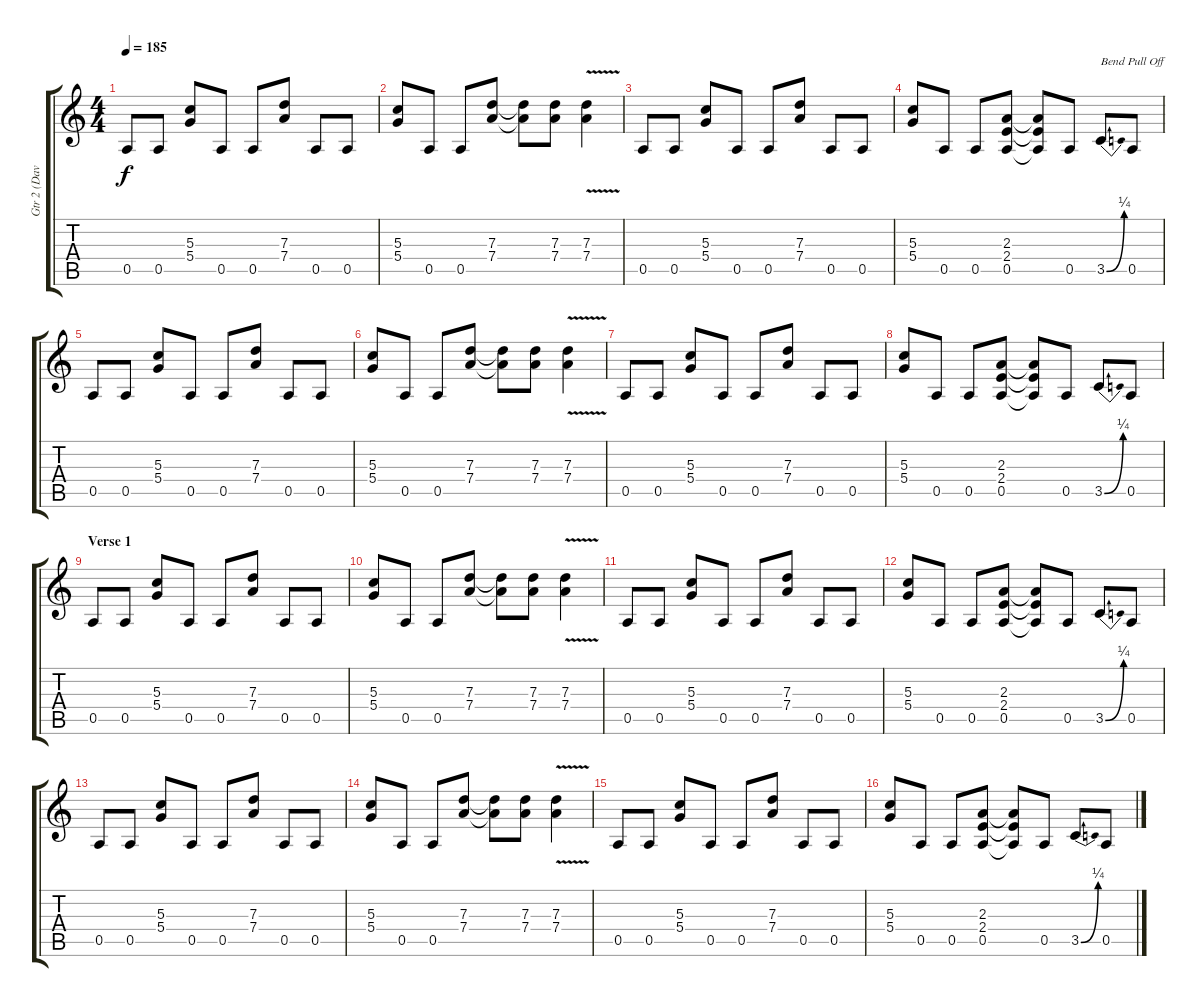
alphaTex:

\track ("Gtr 2 (Dave Murray" "Gtr 2 (Dav") {instrument distortionguitar}
\staff {score tabs}
\tuning (E4 B3 G3 D3 A2 E2) {hide}
\ts (4 4)
\tempo 185
\clef g2
\ks c
0.5.8{dy f} 0.5.8 (5.3 5.4).8 0.5.8 0.5.8 (7.3 7.4).8 0.5.8 0.5.8 |
(5.3 5.4).8 0.5.8 0.5.8 (7.3 7.4).8 (7.3{t} 7.4{t}).8 (7.3 7.4).8 (7.3{v} 7.4{v}).4 |
0.5.8 0.5.8 (5.3 5.4).8 0.5.8 0.5.8 (7.3 7.4).8 0.5.8 0.5.8 |
(5.3 5.4).8 0.5.8 0.5.8 (2.3 2.4 0.5).8 (2.3{t} 2.4{t} 0.5{t}).8 0.5.8 3.5{be (bend 0 0 60 1)}.8{txt "Bend Pull Off"} 0.5.8 |
0.5.8 0.5.8 (5.3 5.4).8 0.5.8 0.5.8 (7.3 7.4).8 0.5.8 0.5.8 |
(5.3 5.4).8 0.5.8 0.5.8 (7.3 7.4).8 (7.3{t} 7.4{t}).8 (7.3 7.4).8 (7.3{v} 7.4{v}).4 |
0.5.8 0.5.8 (5.3 5.4).8 0.5.8 0.5.8 (7.3 7.4).8 0.5.8 0.5.8 |
(5.3 5.4).8 0.5.8 0.5.8 (2.3 2.4 0.5).8 (2.3{t} 2.4{t} 0.5{t}).8 0.5.8 3.5{be (bend 0 0 60 1)}.8 0.5.8 |
\section ("" "Verse 1")
0.5.8 0.5.8 (5.3 5.4).8 0.5.8 0.5.8 (7.3 7.4).8 0.5.8 0.5.8 |
(5.3 5.4).8 0.5.8 0.5.8 (7.3 7.4).8 (7.3{t} 7.4{t}).8 (7.3 7.4).8 (7.3{v} 7.4{v}).4 |
0.5.8 0.5.8 (5.3 5.4).8 0.5.8 0.5.8 (7.3 7.4).8 0.5.8 0.5.8 |
(5.3 5.4).8 0.5.8 0.5.8 (2.3 2.4 0.5).8 (2.3{t} 2.4{t} 0.5{t}).8 0.5.8 3.5{be (bend 0 0 60 1)}.8 0.5.8 |
0.5.8 0.5.8 (5.3 5.4).8 0.5.8 0.5.8 (7.3 7.4).8 0.5.8 0.5.8 |
(5.3 5.4).8 0.5.8 0.5.8 (7.3 7.4).8 (7.3{t} 7.4{t}).8 (7.3 7.4).8 (7.3{v} 7.4{v}).4 |
0.5.8 0.5.8 (5.3 5.4).8 0.5.8 0.5.8 (7.3 7.4).8 0.5.8 0.5.8 |
(5.3 5.4).8 0.5.8 0.5.8 (2.3 2.4 0.5).8 (2.3{t} 2.4{t} 0.5{t}).8 0.5.8 3.5{be (bend 0 0 60 1)}.8 0.5.8
